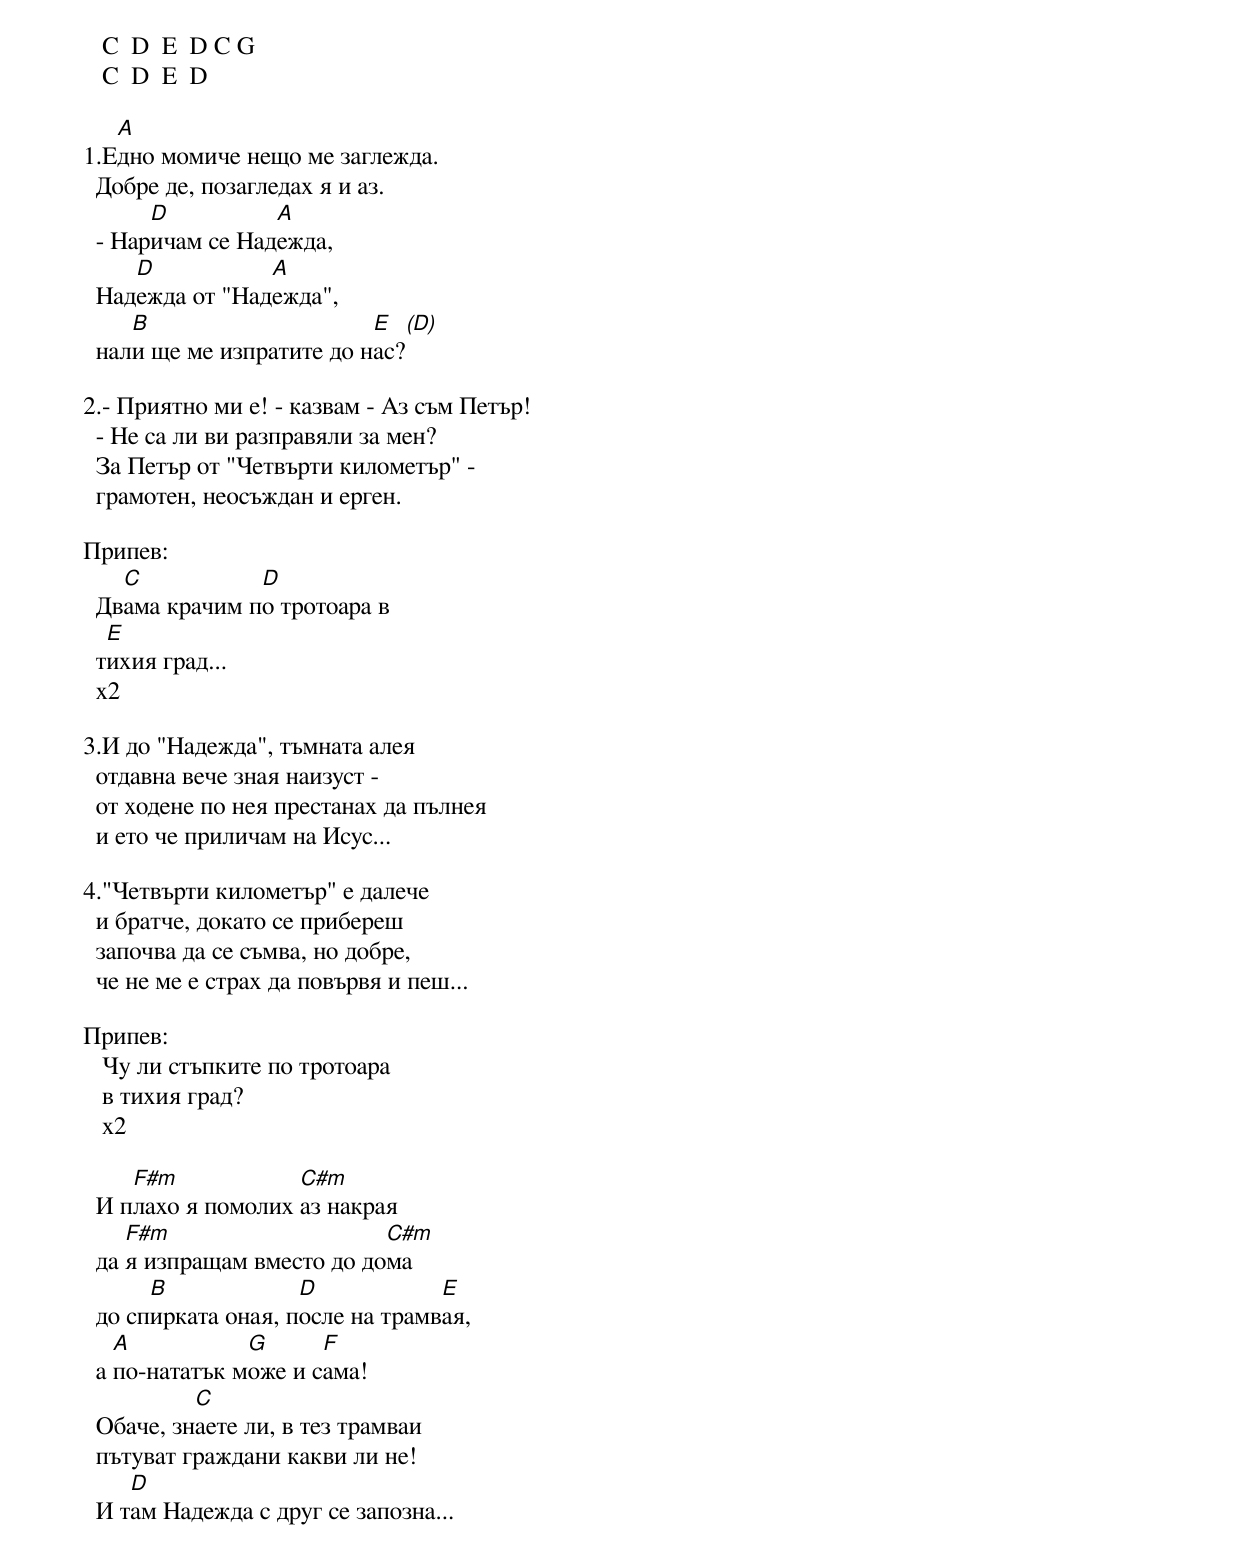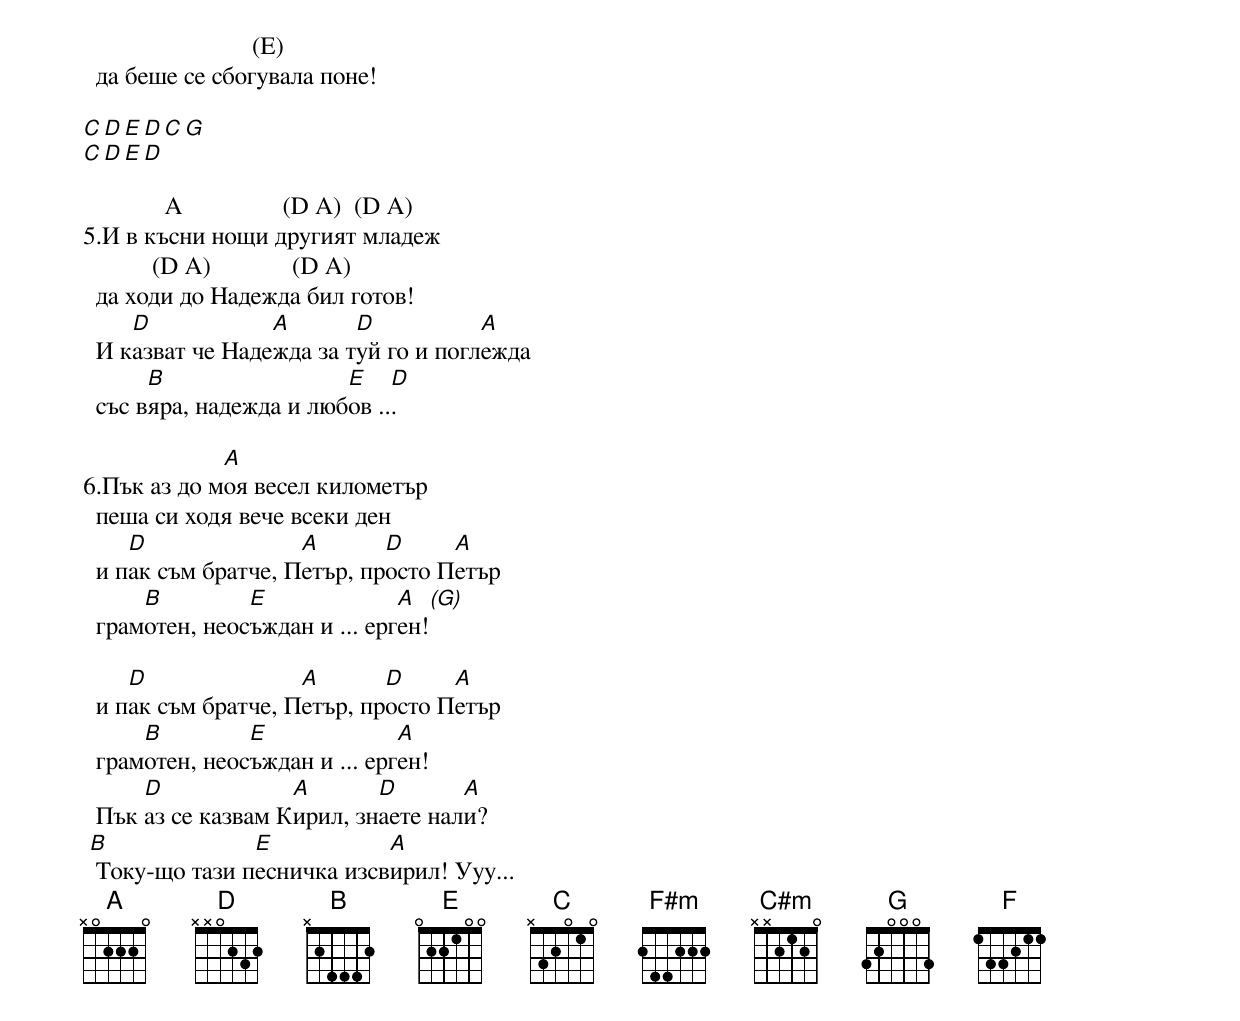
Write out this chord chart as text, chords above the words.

   C  D  E  D C G
   C  D  E  D

   A
1.Едно момиче нещо ме заглежда.
  Добре де, позагледах я и аз.
       D          A
  - Наричам се Надежда,
     D           A
  Надежда от "Надежда",
     B                     E   (D)
  нали ще ме изпратите до нас?

2.- Приятно ми е! - казвам - Аз съм Петър!
  - Не са ли ви разправяли за мен?
  За Петър от "Четвърти километър" -
  грамотен, неосъждан и ерген.

Припев:
    C           D
  Двама крачим по тротоара в
   E
  тихия град...
  x2

3.И до "Надежда", тъмната алея
  отдавна вече зная наизуст -
  от ходене по нея престанах да пълнея
  и ето че приличам на Исус...

4."Четвърти километър" е далече
  и братче, докато се прибереш
  започва да се съмва, но добре,
  че не ме е страх да повървя и пеш...

Припев:
   Чу ли стъпките по тротоара
   в тихия град?
   x2

     F#m            C#m
  И плахо я помолих аз накрая
     F#m                    C#m
  да я изпращам вместо до дома
       B             D            E
  до спирката оная, после на трамвая,
    A           G      F
  а по-нататък може и сама!
           C
  Обаче, знаете ли, в тез трамваи
  пътуват граждани какви ли не!
     D
  И там Надежда с друг се запозна...
                           (E)
  да беше се сбогувала поне!

   C  D  E  D C G
   C  D  E  D

             A                (D A)  (D A)
5.И в късни нощи другият младеж
           (D A)             (D A)
  да ходи до Надежда бил готов!
     D            A       D           A
  И казват че Надежда за туй го и поглежда
       B                 E    D
  със вяра, надежда и любов ...

             A
6.Пък аз до моя весел километър
  пеша си ходя вече всеки ден
     D               A       D     A
  и пак съм братче, Петър, просто Петър
      B         E              A    (G)
  грамотен, неосъждан и ... ерген!

     D               A       D     A
  и пак съм братче, Петър, просто Петър
      B         E              A
  грамотен, неосъждан и ... ерген!
      D             A       D       A
  Пък аз се казвам Кирил, знаете нали?
 B              E           A
  Току-що тази песничка изсвирил! Ууу...
